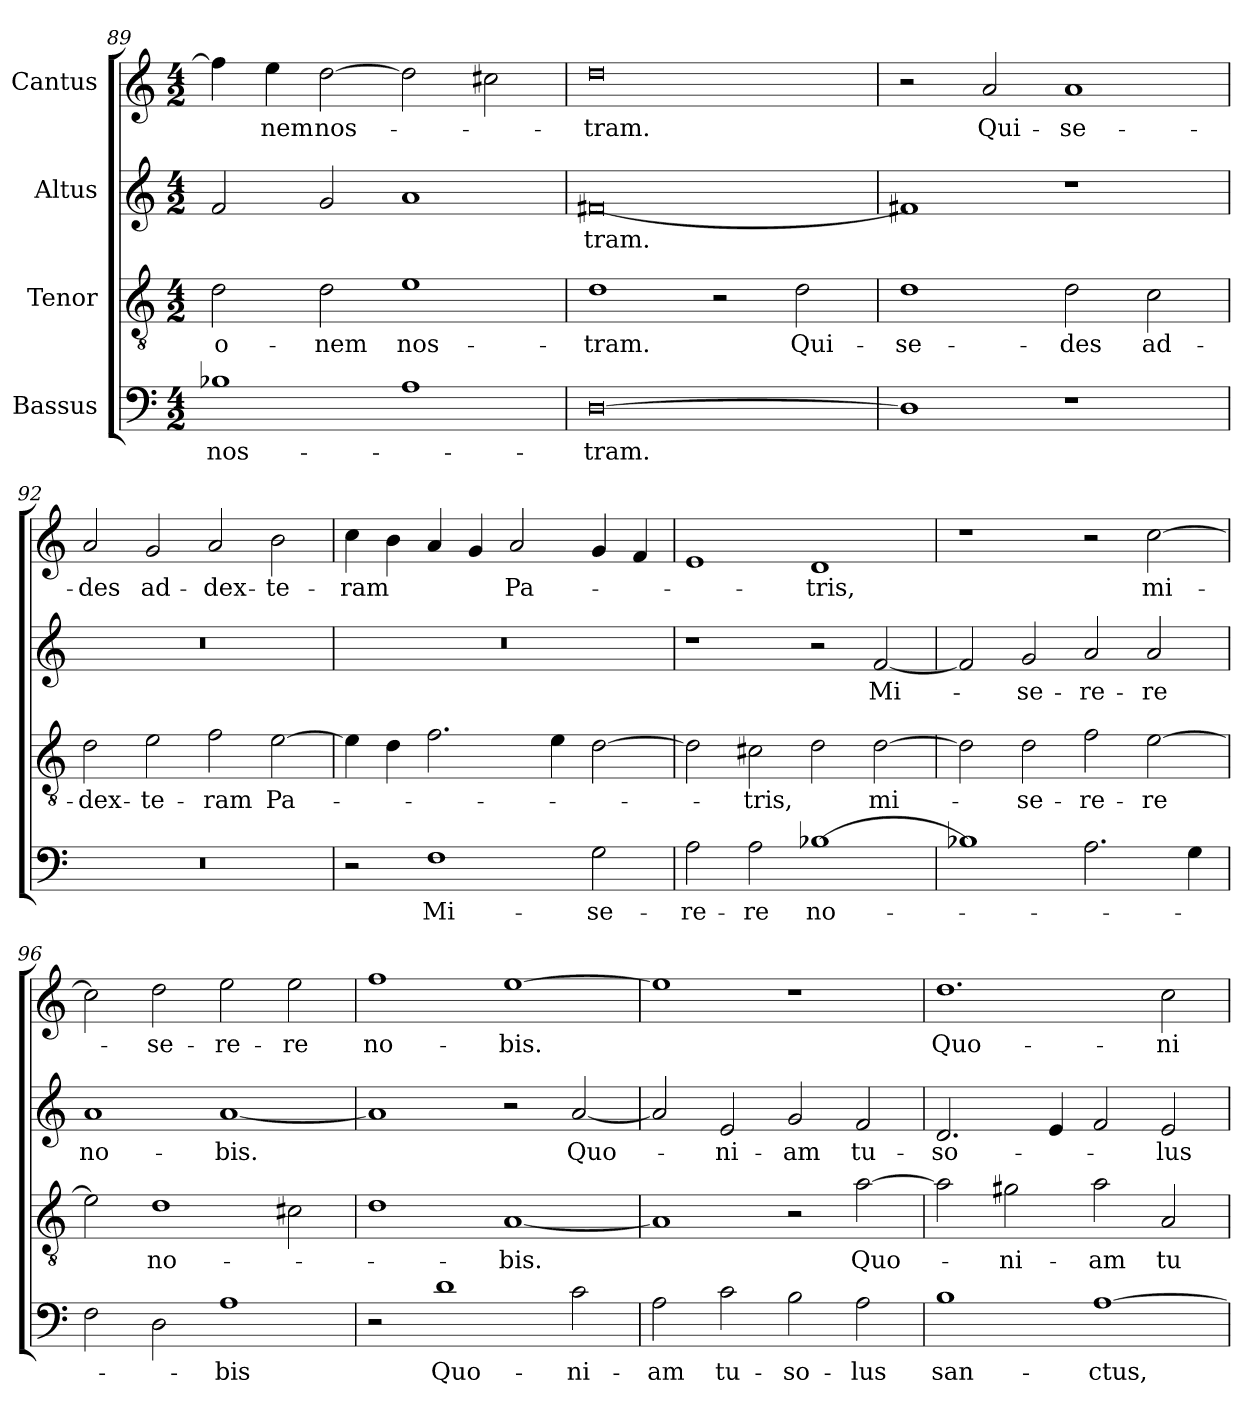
**kern	**text	**kern	**text	**kern	**text	**kern	**text
*part4	*part4	*part3	*part3	*part2	*part2	*part1	*part1
*staff4	*staff4	*staff3	*staff3	*staff2	*staff2	*staff1	*staff1
*I"Bassus	*	*I"Tenor	*	*I"Altus	*	*I"Cantus	*
*clefF4	*	*clefGv2	*	*clefG2	*	*clefG2	*
*k[]	*	*k[]	*	*k[]	*	*k[]	*
*M4/2	*	*M4/2	*	*M4/2	*	*M4/2	*
=89	=89	=89	=89	=89	=89	=89	=89
1B-X\	nos-	2d\	-o-	2f/	.	4ff\]	.
.	.	.	.	.	.	4ee\	-nem
.	.	2d\	-nem	2g/	.	[2dd\	nos-
1A\	.	1e\	nos-	1a/	.	2dd\]	.
.	.	.	.	.	.	2cc#X\	.
=90	=90	=90	=90	=90	=90	=90	=90
[0D\	-tram.	1d\	-tram.	[0f#X/	-tram.	0dd\	-tram.
.	.	2r	.	.	.	.	.
.	.	2d\	Qui-	.	.	.	.
=91	=91	=91	=91	=91	=91	=91	=91
1D\]	.	1d\	se-	1f#X/]	.	2r	.
.	.	.	.	.	.	2a/	Qui-
1r	.	2d\	-des	1r	.	1a/	se-
.	.	2c\	ad-	.	.	.	.
=92	=92	=92	=92	=92	=92	=92	=92
0r	.	2d\	dex-	0r	.	2a/	-des
.	.	2e\	-te-	.	.	2g/	ad-
.	.	2f\	-ram	.	.	2a/	dex-
.	.	[2e\	Pa-	.	.	2b\	-te-
=93	=93	=93	=93	=93	=93	=93	=93
2r	.	4e\]	.	0r	.	4cc\	-ram
.	.	4d\	.	.	.	4b\	.
1F\	Mi-	2.f\	.	.	.	4a/	.
.	.	.	.	.	.	4g/	.
.	.	.	.	.	.	2a/	Pa-
.	.	4e\	.	.	.	.	.
2G\	-se-	[2d\	.	.	.	4g/	.
.	.	.	.	.	.	4f/	.
=94	=94	=94	=94	=94	=94	=94	=94
2A\	-re-	2d\]	.	1r	.	1e/	.
2A\	-re	2c#X\	-tris,	.	.	.	.
[1B-X\	no-	2d\	.	2r	.	1d/	-tris,
.	.	[2d\	mi-	[2f/	Mi-	.	.
=95	=95	=95	=95	=95	=95	=95	=95
1B-X\]	.	2d\]	.	2f/]	.	1r	.
.	.	2d\	-se-	2g/	-se-	.	.
2.A\	.	2f\	-re-	2a/	-re-	2r	.
.	.	[2e\	-re	2a/	-re	[2cc\	mi-
4G\	.	.	.	.	.	.	.
=96	=96	=96	=96	=96	=96	=96	=96
2F\	.	2e\]	.	1a/	no-	2cc\]	.
2D\	.	1d\	no-	.	.	2dd\	-se-
1A\	-bis	.	.	[1a/	-bis.	2ee\	-re-
.	.	2c#X\	.	.	.	2ee\	-re
=97	=97	=97	=97	=97	=97	=97	=97
2r	.	1d\	.	1a/]	.	1ff\	no-
1d\	Quo-	.	.	.	.	.	.
.	.	[1A/	-bis.	2r	.	[1ee\	-bis.
2c\	-ni-	.	.	[2a/	Quo-	.	.
=98	=98	=98	=98	=98	=98	=98	=98
2A\	-am	1A/]	.	2a/]	.	1ee\]	.
2c\	tu-	.	.	2e/	-ni-	.	.
2B\	so-	2r	.	2g/	-am	1r	.
2A\	-lus	[2a\	Quo-	2f/	tu-	.	.
=99	=99	=99	=99	=99	=99	=99	=99
1B\	san-	2a\]	.	2.d/	so-	1.dd\	Quo-
.	.	2g#X\	-ni-	.	.	.	.
.	.	.	.	4e/	.	.	.
[1A\	-ctus,	2a\	-am	2f/	.	.	.
.	.	2A/	tu-	2e/	-lus	2cc\	-ni-
=	=	=	=	=	=	=	=
*-	*-	*-	*-	*-	*-	*-	*-
